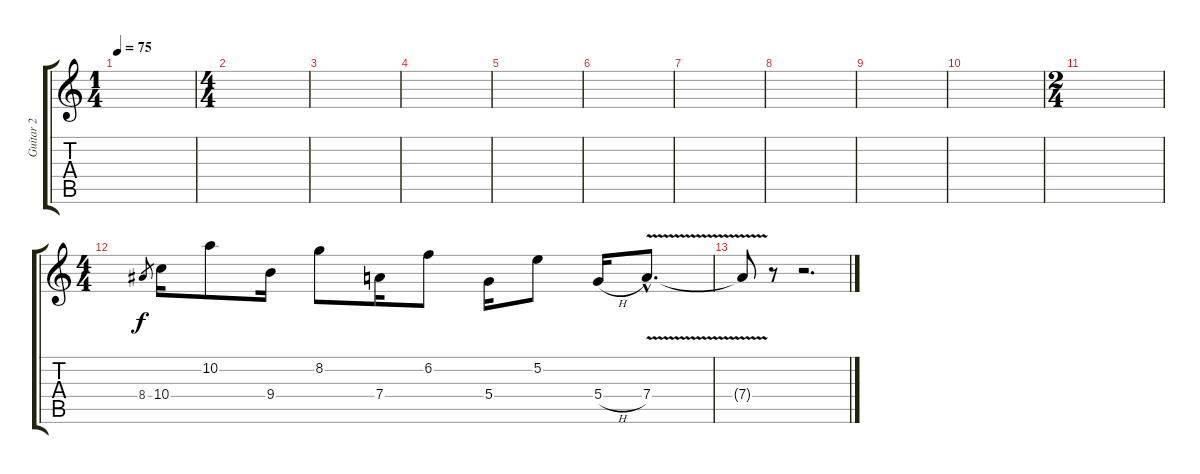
\track ("Guitar 2" "Guitar 2") {instrument electricguitarjazz}
\staff {score tabs}
\tuning (E4 B3 G3 D3 A2 E2) {hide}
\ts (1 4)
\tempo 75
\clef g2
\ks c
|
\ts (4 4)
|
|
|
|
|
|
|
|
|
\ts (2 4)
|
\ts (4 4)
8.4.8{gr} 10.4.16 10.2.8 9.4.16 8.2.8 7.4.16 6.2.8 5.4.16 5.2.8 5.4{h}.16 7.4{v hac}.8{d} |
7.4{t}.8 r.8 r.2{d}
